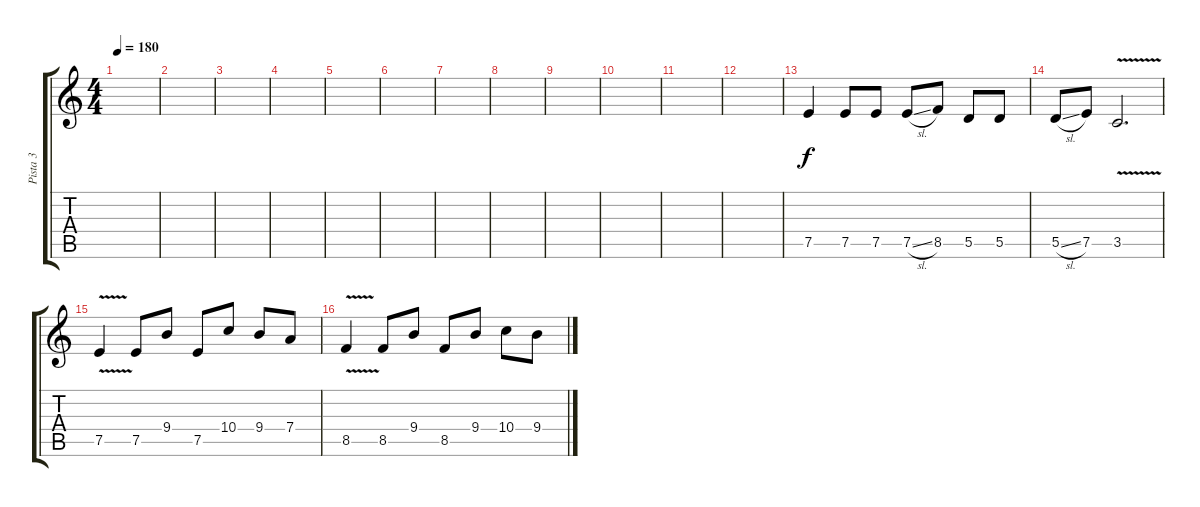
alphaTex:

\track ("Pista 3" "Pista 3") {instrument distortionguitar}
\staff {score tabs}
\tuning (E4 B3 G3 D3 A2 E2) {hide}
\ts (4 4)
\tempo 180
\clef g2
\ks c
|
|
|
|
|
|
|
|
|
|
|
|
7.5.4 7.5.8 7.5.8 7.5{sl}.8 8.5.8 5.5.8 5.5.8 |
5.5{sl}.8 7.5.8 3.5{v}.2{d} |
7.5{v}.4 7.5.8 9.4.8 7.5.8 10.4.8 9.4.8 7.4.8 |
8.5{v}.4 8.5.8 9.4.8 8.5.8 9.4.8 10.4.8 9.4.8
